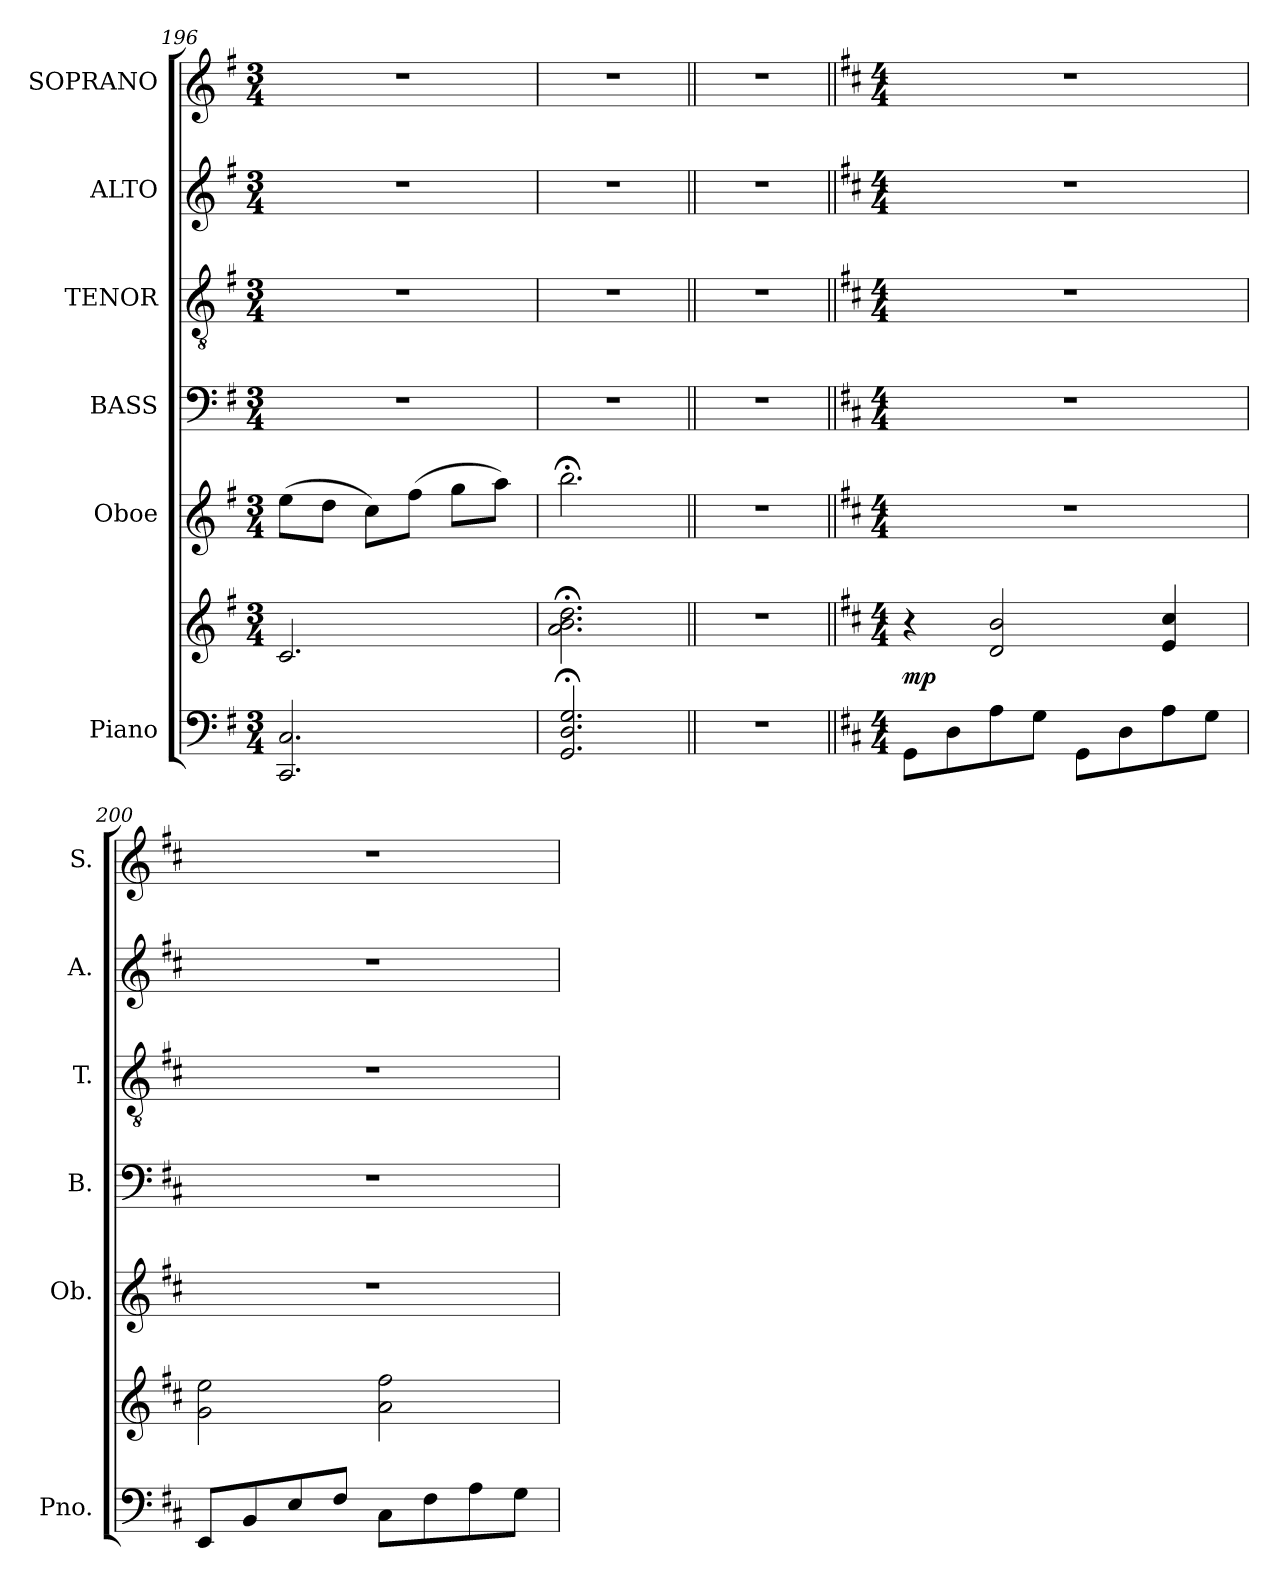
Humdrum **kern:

**kern	**kern	**dynam	**kern	**kern	**kern	**kern	**kern
*part6	*part6	*part6	*part5	*part4	*part3	*part2	*part1
*staff7	*staff6	*staff6/7	*staff5	*staff4	*staff3	*staff2	*staff1
*I"Piano	*	*	*I"Oboe	*I"BASS	*I"TENOR	*I"ALTO	*I"SOPRANO
*I'Pno.	*	*	*I'Ob.	*I'B.	*I'T.	*I'A.	*I'S.
*clefF4	*clefG2	*	*clefG2	*clefF4	*clefGv2	*clefG2	*clefG2
*	*	*	*	*	*ITrd7c12	*	*
*k[f#]	*k[f#]	*	*k[f#]	*k[f#]	*k[f#]	*k[f#]	*k[f#]
*G:	*G:	*	*G:	*G:	*G:	*G:	*G:
*M3/4	*M3/4	*	*M3/4	*M3/4	*M3/4	*M3/4	*M3/4
=196	=196	=196	=196	=196	=196	=196	=196
!	!	!	!	!LO:N:vis=1	!LO:N:vis=1	!LO:N:vis=1	!LO:N:vis=1
2.CCi/ 2.Ci	2.ci/	.	(8eei\L	2.r	2.r	2.r	2.r
.	.	.	8ddi\J	.	.	.	.
.	.	.	8cci\L)	.	.	.	.
.	.	.	(8ff#i\J	.	.	.	.
.	.	.	8ggi\L	.	.	.	.
.	.	.	8aai\J)	.	.	.	.
=197	=197	=197	=197	=197	=197	=197	=197
!	!	!	!	!LO:N:vis=1	!LO:N:vis=1	!LO:N:vis=1	!LO:N:vis=1
2.GGi/; 2.Di; 2.Gi;	2.ai\; 2.bi; 2.ddi;	.	2.bb;i\	2.r	2.r	2.r	2.r
=198||	=198||	=198||	=198||	=198||	=198||	=198||	=198||
!LO:N:vis=1	!LO:N:vis=1	!	!LO:N:vis=1	!LO:N:vis=1	!LO:N:vis=1	!LO:N:vis=1	!LO:N:vis=1
2.r	2.r	.	2.r	2.r	2.r	2.r	2.r
!!LO:PB:g=z
=199||	=199||	=199||	=199||	=199||	=199||	=199||	=199||
*k[f#c#]	*k[f#c#]	*	*k[f#c#]	*k[f#c#]	*k[f#c#]	*k[f#c#]	*k[f#c#]
*D:	*D:	*	*D:	*D:	*D:	*D:	*D:
*M4/4	*M4/4	*	*M4/4	*M4/4	*M4/4	*M4/4	*M4/4
*	*MM80	*	*	*	*	*	*MM80
8GGi\L	4r	mp	1r	1r	1r	1r	1r
8Di\	.	.	.	.	.	.	.
8Ai\	2di/ 2bi	.	.	.	.	.	.
8Gi\J	.	.	.	.	.	.	.
8GGi\L	.	.	.	.	.	.	.
8Di\	.	.	.	.	.	.	.
8Ai\	4ei/ 4cc#i	.	.	.	.	.	.
8Gi\J	.	.	.	.	.	.	.
=200	=200	=200	=200	=200	=200	=200	=200
8EEi/L	2gi\ 2eei	.	1r	1r	1r	1r	1r
8BBi/	.	.	.	.	.	.	.
8Ei/	.	.	.	.	.	.	.
8F#i/J	.	.	.	.	.	.	.
8C#i\L	2ai\ 2ff#i	.	.	.	.	.	.
8F#i\	.	.	.	.	.	.	.
8Ai\	.	.	.	.	.	.	.
8Gi\J	.	.	.	.	.	.	.
=	=	=	=	=	=	=	=
*-	*-	*-	*-	*-	*-	*-	*-
